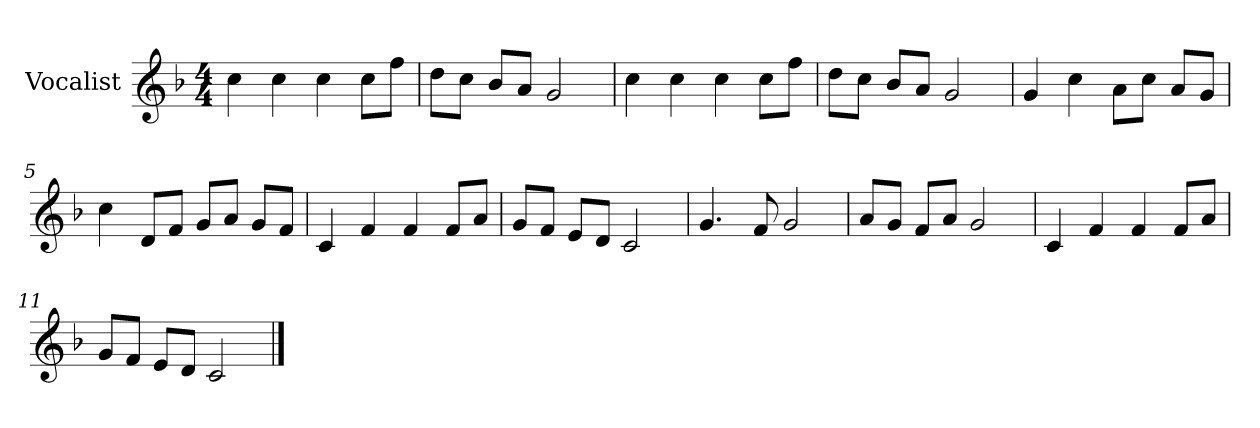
**kern
*part1
*staff1
*I"Vocalist
*k[b-]
*F:
*M4/4
=
4cc
4cc
4cc
8ccL
8ffJ
=1
8ddL
8ccJ
8b-L
8aJ
2g
=2
4cc
4cc
4cc
8ccL
8ffJ
=3
8ddL
8ccJ
8b-L
8aJ
2g
=4
4g
4cc
8aL
8ccJ
8aL
8gJ
=5
4cc
8dL
8fJ
8gL
8aJ
8gL
8fJ
=6
4c
4f
4f
8fL
8aJ
=7
8gL
8fJ
8eL
8dJ
2c
=8
4.g
8f
2g
=9
8aL
8gJ
8fL
8aJ
2g
=10
4c
4f
4f
8fL
8aJ
=11
8gL
8fJ
8eL
8dJ
2c
==
*-
